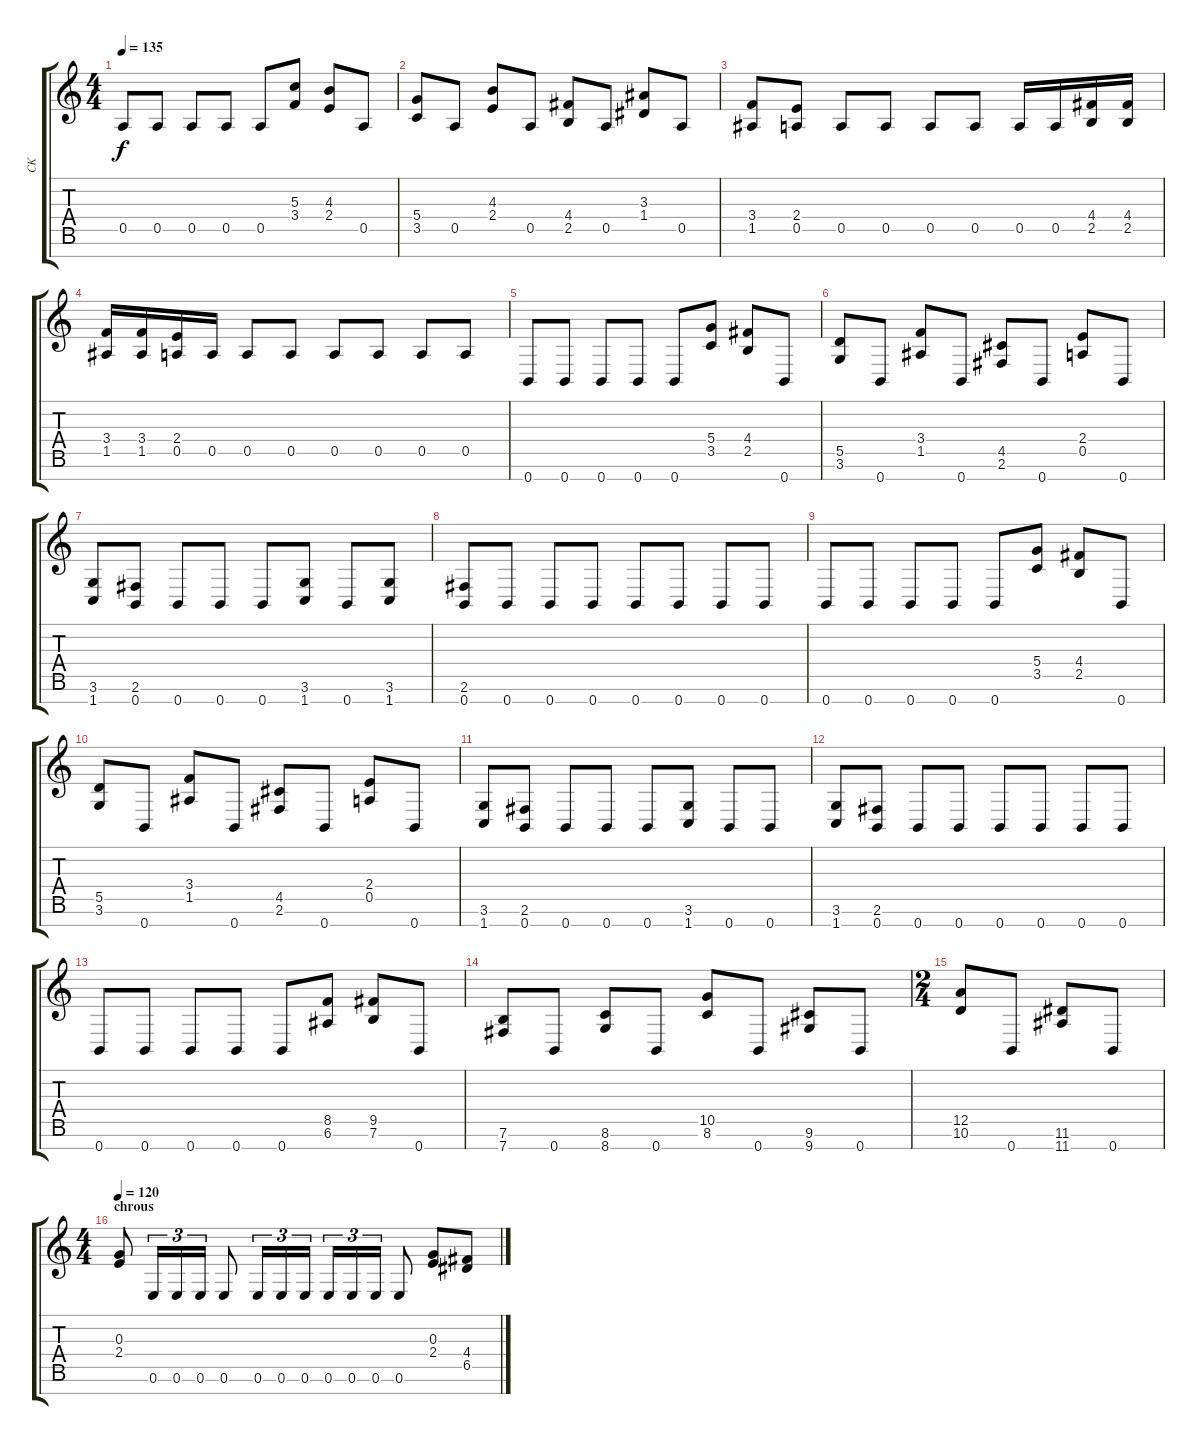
\track ("CK" "CK") {instrument distortionguitar}
\staff {score tabs}
\tuning (E4 B3 G3 D3 A2 E2 B1) {hide}
\ts (4 4)
\tempo 135
\clef g2
\ks c
0.5.8{dy f} 0.5.8 0.5.8 0.5.8 0.5.8 (5.3 3.4).8 (4.3 2.4).8 0.5.8 |
(5.4 3.5).8 0.5.8 (4.3 2.4).8 0.5.8 (4.4 2.5).8 0.5.8 (3.3 1.4).8 0.5.8 |
(3.4 1.5).8 (2.4 0.5).8 0.5.8 0.5.8 0.5.8 0.5.8 0.5.16 0.5.16 (4.4 2.5).16 (4.4 2.5).16 |
(3.4 1.5).16 (3.4 1.5).16 (2.4 0.5).16 0.5.16 0.5.8 0.5.8 0.5.8 0.5.8 0.5.8 0.5.8 |
0.7.8 0.7.8 0.7.8 0.7.8 0.7.8 (5.4 3.5).8 (4.4 2.5).8 0.7.8 |
(5.5 3.6).8 0.7.8 (3.4 1.5).8 0.7.8 (4.5 2.6).8 0.7.8 (2.4 0.5).8 0.7.8 |
(3.6 1.7).8 (2.6 0.7).8 0.7.8 0.7.8 0.7.8 (3.6 1.7).8 0.7.8 (3.6 1.7).8 |
(2.6 0.7).8 0.7.8 0.7.8 0.7.8 0.7.8 0.7.8 0.7.8 0.7.8 |
0.7.8 0.7.8 0.7.8 0.7.8 0.7.8 (5.4 3.5).8 (4.4 2.5).8 0.7.8 |
(5.5 3.6).8 0.7.8 (3.4 1.5).8 0.7.8 (4.5 2.6).8 0.7.8 (2.4 0.5).8 0.7.8 |
(3.6 1.7).8 (2.6 0.7).8 0.7.8 0.7.8 0.7.8 (3.6 1.7).8 0.7.8 0.7.8 |
(3.6 1.7).8 (2.6 0.7).8 0.7.8 0.7.8 0.7.8 0.7.8 0.7.8 0.7.8 |
0.7.8 0.7.8 0.7.8 0.7.8 0.7.8 (8.5 6.6).8 (9.5 7.6).8 0.7.8 |
(7.6 7.7).8 0.7.8 (8.6 8.7).8 0.7.8 (10.5 8.6).8 0.7.8 (9.6 9.7).8 0.7.8 |
\ts (2 4)
(12.5 10.6).8 0.7.8 (11.6 11.7).8 0.7.8 |
\ts (4 4)
\section ("" "chrous")
\tempo 120
(0.3 2.4).8 0.6.16{tu (3 2)} 0.6.16{tu (3 2)} 0.6.16{tu (3 2)} 0.6.8 0.6.16{tu (3 2)} 0.6.16{tu (3 2)} 0.6.16{tu (3 2)} 0.6.16{tu (3 2)} 0.6.16{tu (3 2)} 0.6.16{tu (3 2)} 0.6.8 (0.3 2.4).8 (4.4 6.5).8
